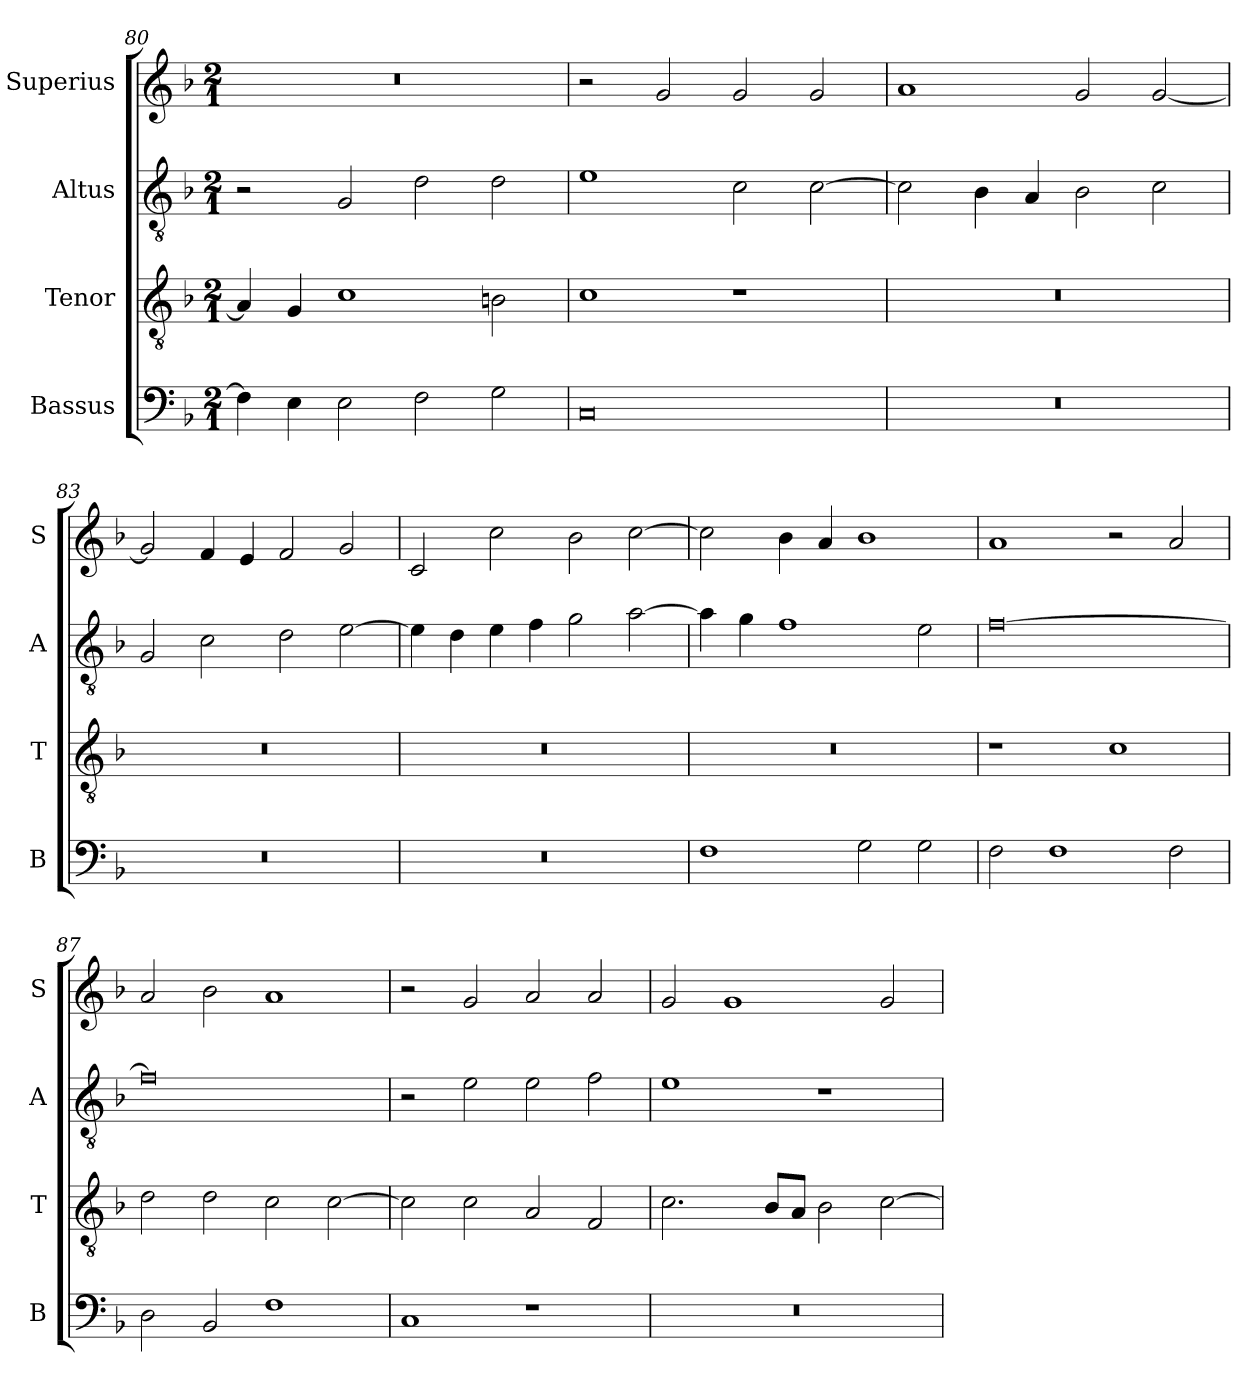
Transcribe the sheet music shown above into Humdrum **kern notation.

**kern	**kern	**kern	**kern
*part4	*part3	*part2	*part1
*staff4	*staff3	*staff2	*staff1
*I"Bassus	*I"Tenor	*I"Altus	*I"Superius
*I'B	*I'T	*I'A	*I'S
*clefF4	*clefGv2	*clefGv2	*clefG2
*k[b-]	*k[b-]	*k[b-]	*k[b-]
*F:	*F:	*F:	*F:
*M2/1	*M2/1	*M2/1	*M2/1
=80	=80	=80	=80
4F]	4A]	2r	0r
4E	4G	.	.
2E	1c	2G	.
2F	.	2d	.
2G	2Bn	2d	.
=81	=81	=81	=81
0C	1c	1e	2r
.	.	.	2g
.	1r	2c	2g
.	.	[2c	2g
=82	=82	=82	=82
0r	0r	2c]	1a
.	.	4B-	.
.	.	4A	.
.	.	2B-	2g
.	.	2c	[2g
=83	=83	=83	=83
0r	0r	2G	2g]
.	.	2c	4f
.	.	.	4e
.	.	2d	2f
.	.	[2e	2g
=84	=84	=84	=84
0r	0r	4e]	2c
.	.	4d	.
.	.	4e	2cc
.	.	4f	.
.	.	2g	2b-
.	.	[2a	[2cc
=85	=85	=85	=85
1F	0r	4a]	2cc]
.	.	4g	.
.	.	1f	4b-
.	.	.	4a
2G	.	.	1b-
2G	.	2e	.
=86	=86	=86	=86
2F	1r	[0f	1a
1F	.	.	.
.	1c	.	2r
2F	.	.	2a
=87	=87	=87	=87
2D	2d	0f]	2a
2BB-	2d	.	2b-
1F	2c	.	1a
.	[2c	.	.
=88	=88	=88	=88
1C	2c]	2r	2r
.	2c	2e	2g
1r	2A	2e	2a
.	2F	2f	2a
=89	=89	=89	=89
0r	2.c	1e	2g
.	.	.	1g
.	8B-L	.	.
.	8AJ	.	.
.	2B-	1r	.
.	[2c	.	2g
=	=	=	=
*-	*-	*-	*-
